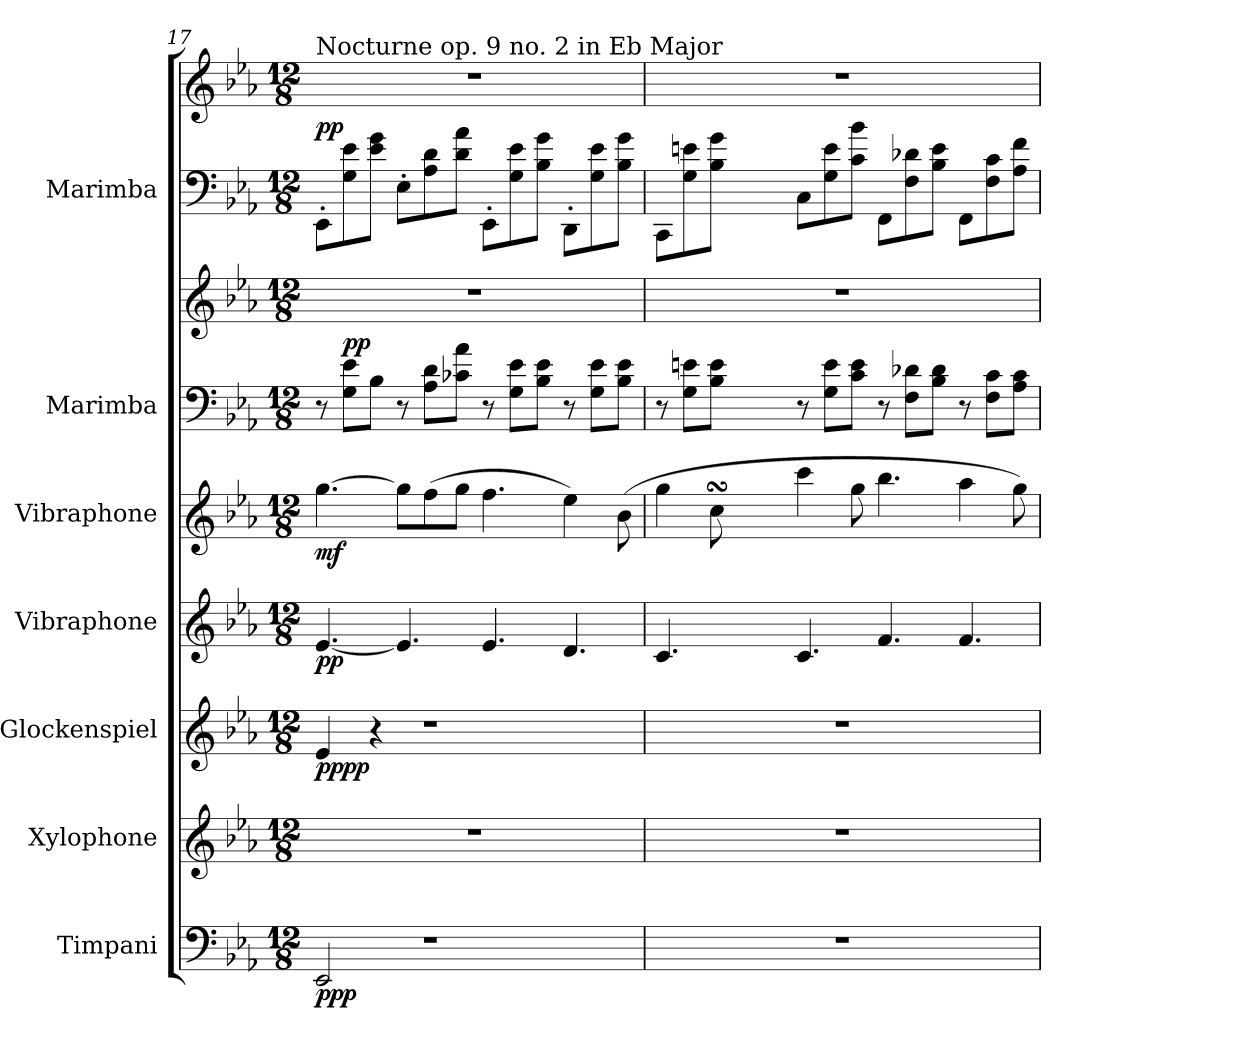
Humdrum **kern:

**kern	**dynam	**kern	**kern	**dynam	**kern	**dynam	**kern	**dynam	**kern	**kern	**dynam	**kern	**kern	**dynam
*part7	*part7	*part6	*part5	*part5	*part4	*part4	*part3	*part3	*part2	*part2	*part2	*part1	*part1	*part1
*staff9	*staff9	*staff8	*staff7	*staff7	*staff6	*staff6	*staff5	*staff5	*staff4	*staff3	*staff3/4	*staff2	*staff1	*staff1/2
*I"Timpani	*	*I"Xylophone	*I"Glockenspiel	*	*I"Vibraphone	*	*I"Vibraphone	*	*I"Marimba	*	*	*I"Marimba	*	*
*I'Timp.	*	*I'Xyl.	*I'Glk.	*	*I'Vib.	*	*I'Vib.	*	*I'Mrm.	*	*	*I'Mrm.	*	*
*clefF4	*	*clefG2	*clefG2	*	*clefG2	*	*clefG2	*	*clefF4	*clefG2	*	*clefF4	*clefG2	*
*	*	*ITrd-7c-12	*ITrd-14c-24	*	*	*	*	*	*	*	*	*	*	*
*k[b-e-a-]	*	*k[b-e-a-]	*k[b-e-a-]	*	*k[b-e-a-]	*	*k[b-e-a-]	*	*k[b-e-a-]	*k[b-e-a-]	*	*k[b-e-a-]	*k[b-e-a-]	*
*M12/8	*	*M12/8	*M12/8	*	*M12/8	*	*M12/8	*	*M12/8	*M12/8	*	*M12/8	*M12/8	*
*MM60	*	*MM60	*MM60	*	*MM60	*	*MM60	*	*MM60	*MM60	*	*MM60	*MM60	*
=17	=17	=17	=17	=17	=17	=17	=17	=17	=17	=17	=17	=17	=17	=17
!	!	!	!	!	!	!	!	!	!	!	!	!	!LO:TX:a:t=Nocturne op. 9 no. 2 in Eb Major	!
!	!LO:DY:b	!	!	!LO:DY:b	!	!	!	!	!	!	!	!	!	!
!	!	!	!	!LO:DY:n=1:b	!	!LO:DY:b	!	!LO:DY:b	!	!	!	!	!	!LO:DY:a=2
2EE-/	ppp	1.r	4eee-/	pp pp	[4.e-/	pp	[4.gg\	mf	8r	1.r	.	8EE-'\L	1.r	pp
!	!	!	!	!	!	!	!	!	!	!	!LO:DY:a=2	!	!	!
.	.	.	.	.	.	.	.	.	8G\ 8e-\L	.	pp	8G\ 8e-\	.	.
.	.	.	4r	.	.	.	.	.	8B-\J	.	.	8e-\ 8g\J	.	.
!	!	!	!	!	!	!	!	!LO:DY:b	!	!	!	!	!	!
.	.	.	.	.	4.e-/]	.	8gg\L]	other-dynamics	8r	.	.	8E-'\L	.	.
1r	.	.	1r	.	.	.	(8ff\	.	8A-\ 8d\L	.	.	8A-\ 8d\	.	.
.	.	.	.	.	.	.	8gg\J	.	8c-X\ 8a-\J	.	.	8d\ 8a-\J	.	.
.	.	.	.	.	4.e-/	.	4.ff\	.	8r	.	.	8EE-'\L	.	.
.	.	.	.	.	.	.	.	.	8G\ 8e-\L	.	.	8G\ 8e-\	.	.
.	.	.	.	.	.	.	.	.	8B-\ 8e-\J	.	.	8B-\ 8g\J	.	.
.	.	.	.	.	4.d/	.	4ee-\)	.	8r	.	.	8DD'\L	.	.
.	.	.	.	.	.	.	.	.	8G\ 8e-\L	.	.	8G\ 8e-\	.	.
.	.	.	.	.	.	.	(8b-\	.	8B-\ 8e-\J	.	.	8B-\ 8g\J	.	.
=18	=18	=18	=18	=18	=18	=18	=18	=18	=18	=18	=18	=18	=18	=18
*	*	*	*	*	*	*	*^	*	*	*	*	*	*	*
1.r	.	1.r	1.r	.	4.c/	.	4gg\	4ryy	.	8r	1.r	.	8CC\L	1.r	.
.	.	.	.	.	.	.	.	.	.	8G\ 8en\L	.	.	8G\ 8en\	.	.
.	.	.	.	.	.	.	8ccsSSS\	32dd-X!yy	.	8B-\ 8e\J	.	.	8B-\ 8g\J	.	.
.	.	.	.	.	.	.	.	32cc!yy	.	.	.	.	.	.	.
.	.	.	.	.	.	.	.	32bn!yy	.	.	.	.	.	.	.
.	.	.	.	.	.	.	.	32cc!yy	.	.	.	.	.	.	.
.	.	.	.	.	4.c/	.	4ccc\	1ryy	.	8r	.	.	8C\L	.	.
.	.	.	.	.	.	.	.	.	.	8G\ 8e\L	.	.	8G\ 8e\	.	.
.	.	.	.	.	.	.	8gg\	.	.	8c\ 8e\J	.	.	8c\ 8b-\J	.	.
.	.	.	.	.	4.f/	.	4.bb-\	.	.	8r	.	.	8FF\L	.	.
.	.	.	.	.	.	.	.	.	.	8F\ 8d-X\L	.	.	8F\ 8d-X\	.	.
.	.	.	.	.	.	.	.	.	.	8B-\ 8d-\J	.	.	8B-\ 8e\J	.	.
.	.	.	.	.	4.f/	.	4aa-\	.	.	8r	.	.	8FF\L	.	.
.	.	.	.	.	.	.	.	.	.	8F\ 8c\L	.	.	8F\ 8c\	.	.
.	.	.	.	.	.	.	8gg\)	8ryy	.	8A-\ 8c\J	.	.	8A-\ 8f\J	.	.
*	*	*	*	*	*	*	*v	*v	*	*	*	*	*	*	*
=	=	=	=	=	=	=	=	=	=	=	=	=	=	=
*-	*-	*-	*-	*-	*-	*-	*-	*-	*-	*-	*-	*-	*-	*-
